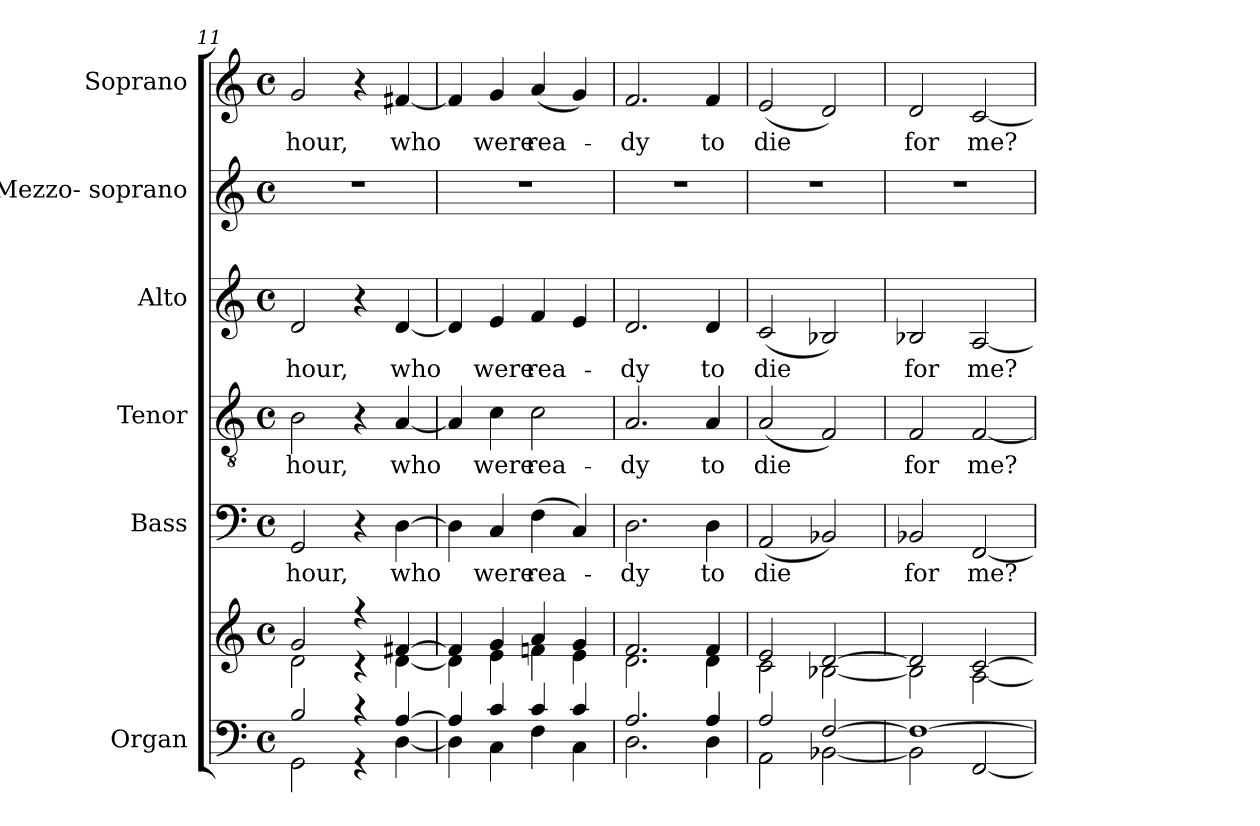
**kern	**kern	**kern	**text	**kern	**text	**kern	**text	**kern	**kern	**text
*part6	*part6	*part5	*part5	*part4	*part4	*part3	*part3	*part2	*part1	*part1
*staff7	*staff6	*staff5	*staff5	*staff4	*staff4	*staff3	*staff3	*staff2	*staff1	*staff1
*I"Organ	*	*I"Bass	*	*I"Tenor	*	*I"Alto	*	*I"Mezzo- soprano	*I"Soprano	*
*I'Org.	*	*I'B	*	*I'T.	*	*I'A	*	*I'M-S.	*I'S	*
*clefF4	*clefG2	*clefF4	*	*clefGv2	*	*clefG2	*	*clefG2	*clefG2	*
*	*	*	*	*ITrd7c12	*	*	*	*	*	*
*k[]	*k[]	*k[]	*	*k[]	*	*k[]	*	*k[]	*k[]	*
*C:	*C:	*C:	*	*C:	*	*C:	*	*C:	*C:	*
*M4/4	*M4/4	*M4/4	*	*M4/4	*	*M4/4	*	*M4/4	*M4/4	*
*met(c)	*met(c)	*met(c)	*	*met(c)	*	*met(c)	*	*met(c)	*met(c)	*
=11	=11	=11	=11	=11	=11	=11	=11	=11	=11	=11
*^	*^	*	*	*	*	*	*	*	*	*
!	!	!	!	!	!LO:LY:b:color=#000000	!	!	!	!	!	!	!
!	!	!	!	!	!	!	!LO:LY:b:color=#000000	!	!	!	!	!
!	!	!	!	!	!	!	!	!	!LO:LY:b:color=#000000	!	!	!
!	!	!	!	!	!	!	!	!	!	!	!	!LO:LY:b:color=#000000
2Bi/	2GGi\	2gi/	2di\	2GGi/	hour,	2BBi\	hour,	2di/	hour,	1r	2gi/	hour,
4r	4r	4r	4r	4r	.	4r	.	4r	.	.	4r	.
!	!	!	!	!	!LO:LY:b:color=#000000	!	!	!	!	!	!	!
!	!	!	!	!	!	!	!LO:LY:b:color=#000000	!	!	!	!	!
!	!	!	!	!	!	!	!	!	!LO:LY:b:color=#000000	!	!	!
!	!	!	!	!	!	!	!	!	!	!	!	!LO:LY:b:color=#000000
[4Ai/	[4Di\	[4f#Xi/	[4di\	[4Di\	who	[4AAi/	who	[4di/	who	.	[4f#Xi/	who
=12	=12	=12	=12	=12	=12	=12	=12	=12	=12	=12	=12	=12
4Ai/]	4Di\]	4f#i/]	4di\]	4Di\]	.	4AAi/]	.	4di/]	.	1r	4f#i/]	.
!	!	!	!	!	!LO:LY:b:color=#000000	!	!	!	!	!	!	!
!	!	!	!	!	!	!	!LO:LY:b:color=#000000	!	!	!	!	!
!	!	!	!	!	!	!	!	!	!LO:LY:b:color=#000000	!	!	!
!	!	!	!	!	!	!	!	!	!	!	!	!LO:LY:b:color=#000000
4ci/	4Ci\	4gi/	4ei\	4Ci/	were	4Ci\	were	4ei/	were	.	4gi/	were
!	!	!	!	!	!LO:LY:b:color=#000000	!	!	!	!	!	!	!
!	!	!	!	!	!	!	!LO:LY:b:color=#000000	!	!	!	!	!
!	!	!	!	!	!	!	!	!	!LO:LY:b:color=#000000	!	!	!
!	!	!	!	!	!	!	!	!	!	!	!	!LO:LY:b:color=#000000
4ci/	4Fi\	4ai/	4fi\	(4Fi\	rea-	2Ci\	rea-	4fi/	rea-	.	(4ai/	rea-
4ci/	4Ci\	4gi/	4ei\	4Ci/)	.	.	.	4ei/	.	.	4gi/)	.
!!LO:LB:g=z
=13	=13	=13	=13	=13	=13	=13	=13	=13	=13	=13	=13	=13
!	!	!	!	!	!LO:LY:b:color=#000000	!	!	!	!	!	!	!
!	!	!	!	!	!	!	!LO:LY:b:color=#000000	!	!	!	!	!
!	!	!	!	!	!	!	!	!	!LO:LY:b:color=#000000	!	!	!
!	!	!	!	!	!	!	!	!	!	!	!	!LO:LY:b:color=#000000
2.Ai/	2.Di\	2.fi/	2.di\	2.Di\	-dy	2.AAi/	-dy	2.di/	-dy	1r	2.fi/	-dy
!	!	!	!	!	!LO:LY:b:color=#000000	!	!	!	!	!	!	!
!	!	!	!	!	!	!	!LO:LY:b:color=#000000	!	!	!	!	!
!	!	!	!	!	!	!	!	!	!LO:LY:b:color=#000000	!	!	!
!	!	!	!	!	!	!	!	!	!	!	!	!LO:LY:b:color=#000000
4Ai/	4Di\	4fi/	4di\	4Di\	to	4AAi/	to	4di/	to	.	4fi/	to
=14	=14	=14	=14	=14	=14	=14	=14	=14	=14	=14	=14	=14
!	!	!	!	!	!LO:LY:b:color=#000000	!	!	!	!	!	!	!
!	!	!	!	!	!	!	!LO:LY:b:color=#000000	!	!	!	!	!
!	!	!	!	!	!	!	!	!	!LO:LY:b:color=#000000	!	!	!
!	!	!	!	!	!	!	!	!	!	!	!	!LO:LY:b:color=#000000
2Ai/	2AAi\	2ei/	2ci\	(2AAi/	die	(2AAi/	die	(2ci/	die	1r	(2ei/	die
[2Fi/	[2BB-Xi\	[2di/	[2B-Xi\	2BB-Xi/)	.	2FFi/)	.	2B-Xi/)	.	.	2di/)	.
=15	=15	=15	=15	=15	=15	=15	=15	=15	=15	=15	=15	=15
!	!	!	!	!	!LO:LY:b:color=#000000	!	!	!	!	!	!	!
!	!	!	!	!	!	!	!LO:LY:b:color=#000000	!	!	!	!	!
!	!	!	!	!	!	!	!	!	!LO:LY:b:color=#000000	!	!	!
!	!	!	!	!	!	!	!	!	!	!	!	!LO:LY:b:color=#000000
1Fi_	2BB-i\]	2di/]	2B-i\]	2BB-Xi/	for	2FFi/	for	2B-Xi/	for	1r	2di/	for
!	!	!	!	!	!LO:LY:b:color=#000000	!	!	!	!	!	!	!
!	!	!	!	!	!	!	!LO:LY:b:color=#000000	!	!	!	!	!
!	!	!	!	!	!	!	!	!	!LO:LY:b:color=#000000	!	!	!
!	!	!	!	!	!	!	!	!	!	!	!	!LO:LY:b:color=#000000
.	[2FFi/	[2ci/	[2Ai\	[2FFi/	me?	[2FFi/	me?	[2Ai/	me?	.	[2ci/	me?
*v	*v	*	*	*	*	*	*	*	*	*	*	*
*	*v	*v	*	*	*	*	*	*	*	*	*
=	=	=	=	=	=	=	=	=	=	=
*-	*-	*-	*-	*-	*-	*-	*-	*-	*-	*-
